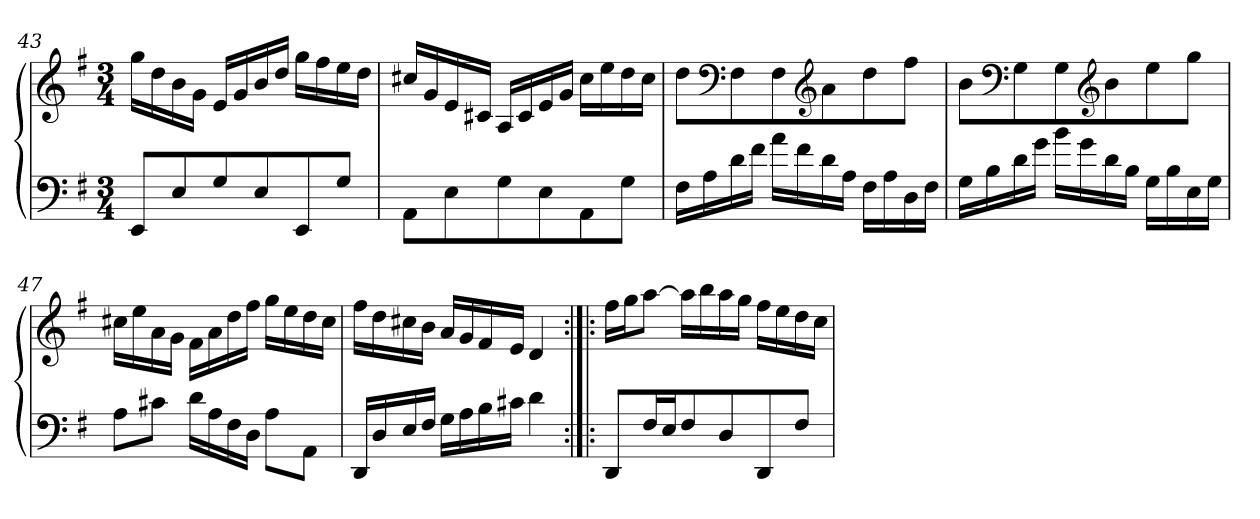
**kern	**kern
*part1	*part1
*staff2	*staff1
*clefF4	*clefG2
*k[f#]	*k[f#]
*G:	*G:
*M3/4	*M3/4
=43	=43
8EE/L	16gg\LL
.	16dd\
8E/	16b\
.	16g\JJ
8G/	16e/LL
.	16g/
8E/	16b/
.	16dd/JJ
8EE/	16gg\LL
.	16ff#\
8G/J	16ee\
.	16dd\JJ
=44	=44
8AA\L	16cc#X/LL
.	16g/
8E\	16e/
.	16c#X/JJ
8G\	16A/LL
.	16c#/
8E\	16e/
.	16g/JJ
8AA\	16cc#\LL
.	16ee\
8G\J	16dd\
.	16cc#\JJ
!!LO:LB:g=z
=45	=45
16F#\LL	8dd\L
16A\	.
*	*clefF4
16d\	8F#\
16f#\JJ	.
16a\LL	8F#\
16f#\	.
*	*clefG2
16d\	8a\
16A\JJ	.
16F#\LL	8dd\
16A\	.
16D\	8ff#\J
16F#\JJ	.
=46	=46
16G\LL	8b\L
16B\	.
*	*clefF4
16d\	8G\
16g\JJ	.
16b\LL	8G\
16g\	.
*	*clefG2
16d\	8b\
16B\JJ	.
16G\LL	8ee\
16B\	.
16E\	8gg\J
16G\JJ	.
=47	=47
8A\L	16cc#X\LL
.	16ee\
8c#X\J	16a\
.	16g\JJ
16d\LL	16f#\LL
16A\	16a\
16F#\	16dd\
16D\JJ	16ff#\JJ
8A\L	16gg\LL
.	16ee\
8AA\J	16dd\
.	16cc#\JJ
=48	=48
16DD/LL	16ff#\LL
16D/	16dd\
16E/	16cc#X\
16F#/JJ	16b\JJ
16G\LL	16a/LL
16A\	16g/
16B\	16f#/
16c#X\JJ	16e/JJ
4d\	4d/
!!LO:PB:g=z
=49:|!|:	=49:|!|:
8DD/L	16ff#\LL
.	16gg\J
16F#/L	[8aa\J
16E/J	.
8F#/	16aa\LL]
.	16bb\
8D/	16aa\
.	16gg\JJ
8DD/	16ff#\LL
.	16ee\
8F#/J	16dd\
.	16cc\JJ
=	=
*-	*-
